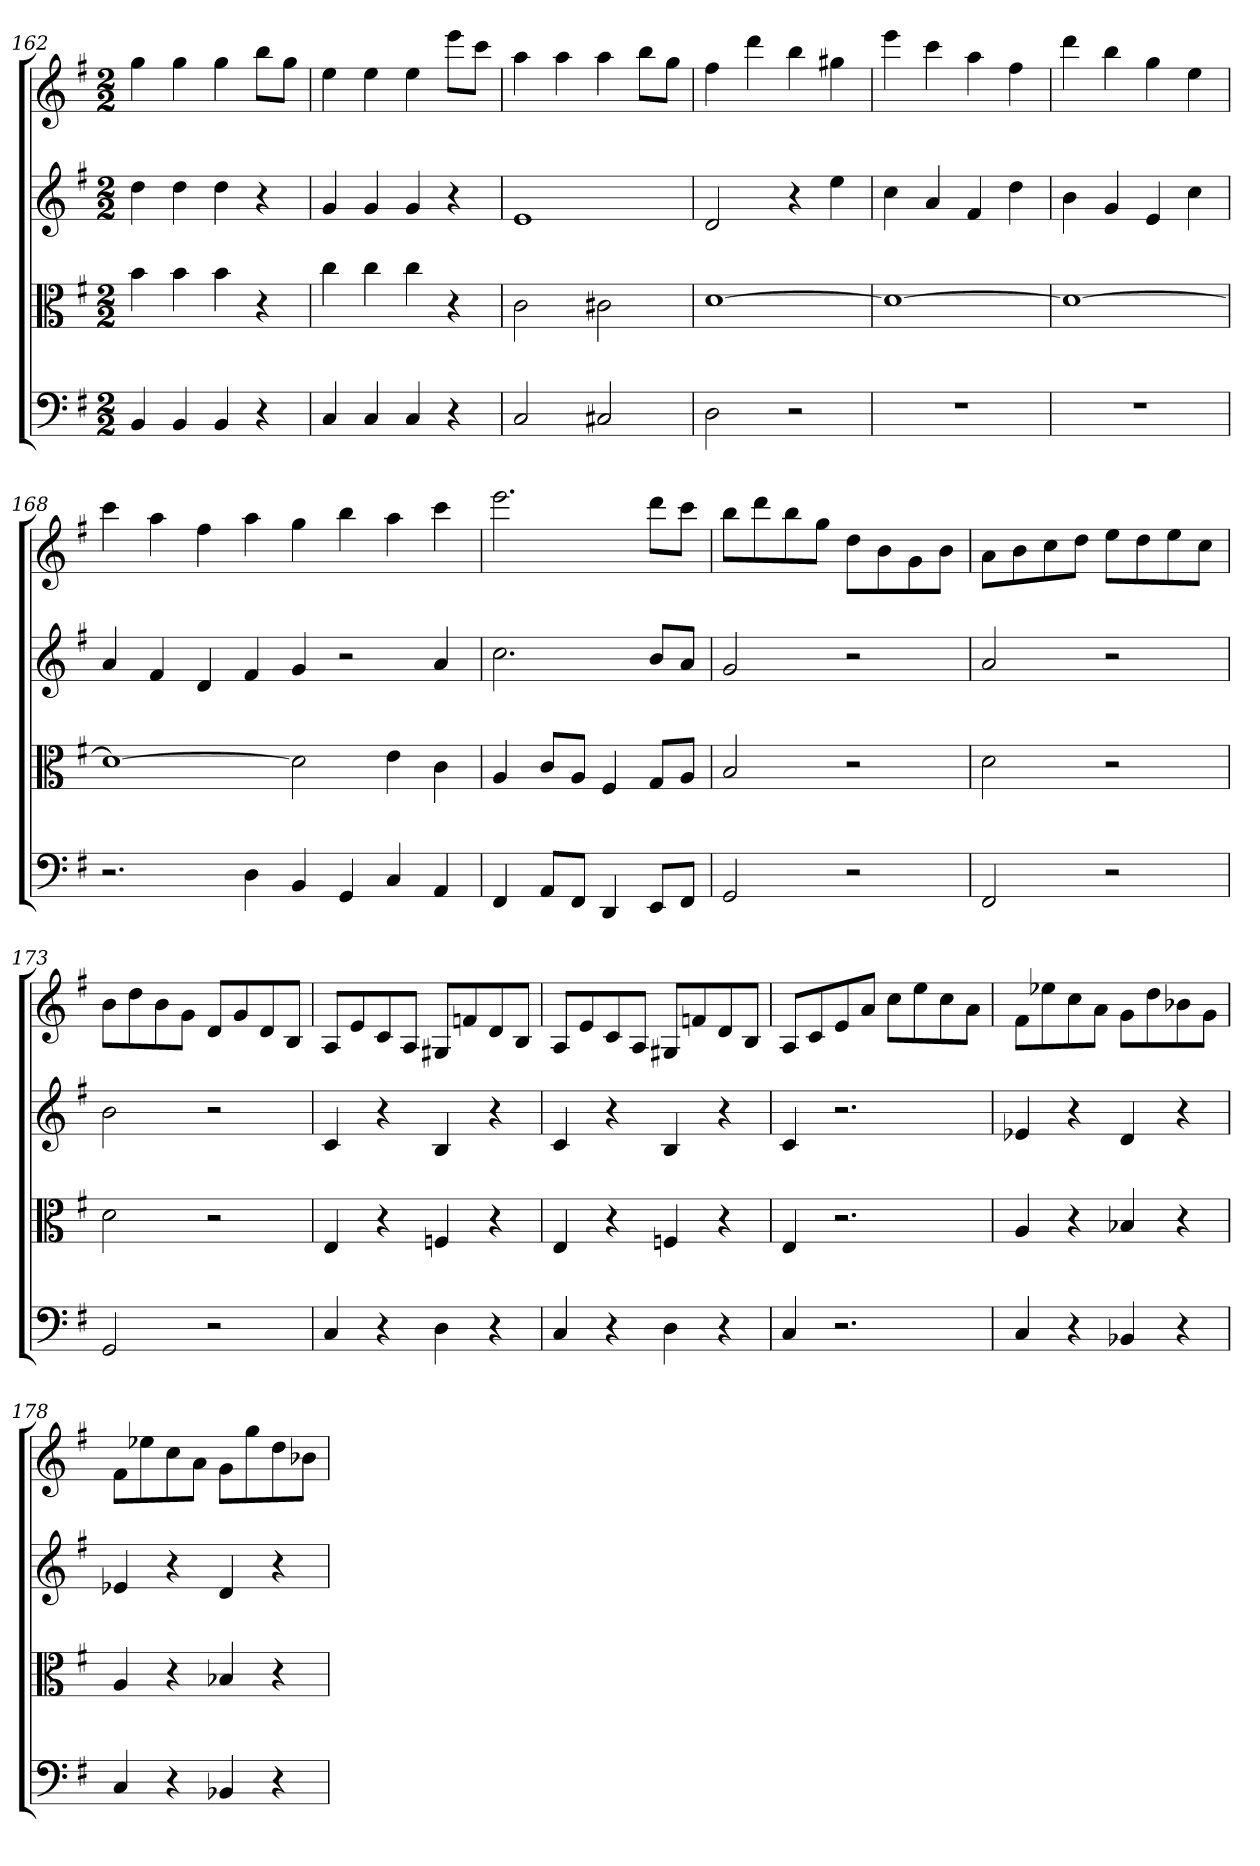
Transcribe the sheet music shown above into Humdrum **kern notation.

**kern	**kern	**kern	**kern
*part4	*part3	*part2	*part1
*staff4	*staff3	*staff2	*staff1
*clefF4	*clefC3	*	*
*k[f#]	*k[f#]	*k[f#]	*k[f#]
*G:	*G:	*G:	*G:
*M2/2	*M2/2	*M2/2	*M2/2
=162	=162	=162	=162
4BB	4b	4dd	4gg
4BB	4b	4dd	4gg
4BB	4b	4dd	4gg
4r	4r	4r	8bbL
.	.	.	8ggJ
=163	=163	=163	=163
4C	4cc	4g	4ee
4C	4cc	4g	4ee
4C	4cc	4g	4ee
4r	4r	4r	8eeeL
.	.	.	8cccJ
=164	=164	=164	=164
2C	2c	1e	4aa
.	.	.	4aa
2C#X	2c#X	.	4aa
.	.	.	8bbL
.	.	.	8ggJ
=165	=165	=165	=165
2D	[1d	2d	4ff#
.	.	.	4ddd
2r	.	4r	4bb
.	.	4ee	4gg#X
=166	=166	=166	=166
1r	1d_	4cc	4eee
.	.	4a	4ccc
.	.	4f#	4aa
.	.	4dd	4ff#
=167	=167	=167	=167
1r	1d_	4b	4ddd
.	.	4g	4bb
.	.	4e	4gg
.	.	4cc	4ee
=168	=168	=168	=168
2.r	1d_	4a	4ccc
.	.	4f#	4aa
.	.	4d	4ff#
4D	.	4f#	4aa
4BB	2d]	4g	4gg
4GG	.	2r	4bb
4C	4e	.	4aa
4AA	4c	4a	4ccc
=170	=170	=170	=170
4FF#	4A	2.cc	2.eee
8AA/L	8c/L	.	.
8FF#/J	8A/J	.	.
4DD	4F#	.	.
8EE/L	8G/L	8bL	8dddL
8FF#/J	8A/J	8aJ	8cccJ
=171	=171	=171	=171
2GG	2B	2g	8bbL
.	.	.	8ddd
.	.	.	8bb
.	.	.	8ggJ
2r	2r	2r	8ddL
.	.	.	8b
.	.	.	8g
.	.	.	8bJ
=172	=172	=172	=172
2FF#	2d	2a	8aL
.	.	.	8b
.	.	.	8cc
.	.	.	8ddJ
2r	2r	2r	8eeL
.	.	.	8dd
.	.	.	8ee
.	.	.	8ccJ
=173	=173	=173	=173
2GG	2d	2b	8bL
.	.	.	8dd
.	.	.	8b
.	.	.	8gJ
2r	2r	2r	8dL
.	.	.	8g
.	.	.	8d
.	.	.	8BJ
=174	=174	=174	=174
4C	4E	4c	8AL
.	.	.	8e
4r	4r	4r	8c
.	.	.	8AJ
4D	4Fn	4B	8G#XL
.	.	.	8fn
4r	4r	4r	8d
.	.	.	8BJ
=175	=175	=175	=175
4C	4E	4c	8AL
.	.	.	8e
4r	4r	4r	8c
.	.	.	8AJ
4D	4Fn	4B	8G#XL
.	.	.	8fn
4r	4r	4r	8d
.	.	.	8BJ
=176	=176	=176	=176
4C	4E	4c	8AL
.	.	.	8c
2.r	2.r	2.r	8e
.	.	.	8aJ
.	.	.	8ccL
.	.	.	8ee
.	.	.	8cc
.	.	.	8aJ
=177	=177	=177	=177
4C	4A	4e-X	8f#L
.	.	.	8ee-X
4r	4r	4r	8cc
.	.	.	8aJ
4BB-X	4B-X	4d	8gL
.	.	.	8dd
4r	4r	4r	8b-X
.	.	.	8gJ
=178	=178	=178	=178
4C	4A	4e-X	8f#L
.	.	.	8ee-X
4r	4r	4r	8cc
.	.	.	8aJ
4BB-X	4B-X	4d	8gL
.	.	.	8gg
4r	4r	4r	8dd
.	.	.	8b-XJ
=	=	=	=
*-	*-	*-	*-
